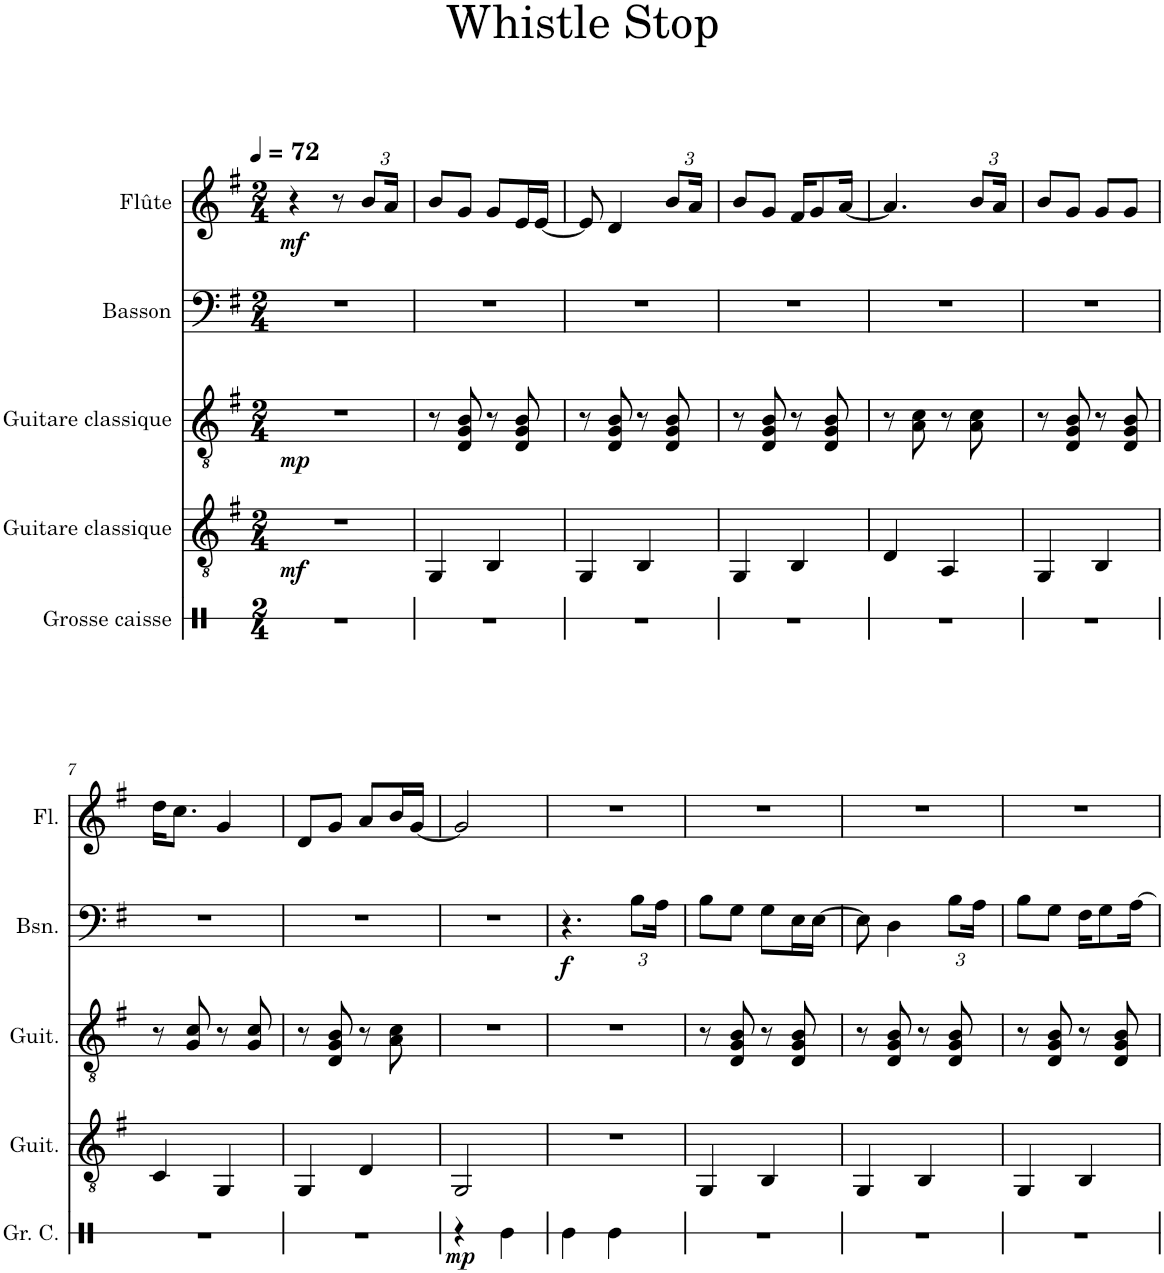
**kern	**dynam	**kern	**dynam	**kern	**dynam	**kern	**dynam	**kern	**dynam
*part5	*part5	*part4	*part4	*part3	*part3	*part2	*part2	*part1	*part1
*staff5	*staff5	*staff4	*staff4	*staff3	*staff3	*staff2	*staff2	*staff1	*staff1
*I"Grosse caisse	*	*I"Guitare classique	*	*I"Guitare classique	*	*I"Basson	*	*I"Flûte	*
*I'Gr. C.	*	*I'Guit.	*	*I'Guit.	*	*I'Bsn.	*	*I'Fl.	*
*stria1	*	*	*	*	*	*	*	*	*
*clefX	*	*clefGv2	*	*clefGv2	*	*clefF4	*	*clefG2	*
*k[]	*	*k[f#]	*	*k[f#]	*	*k[f#]	*	*k[f#]	*
*M2/4	*	*M2/4	*	*M2/4	*	*M2/4	*	*M2/4	*
*MM72	*	*MM72	*	*MM72	*	*MM72	*	*MM72	*
=1	=1	=1	=1	=1	=1	=1	=1	=1	=1
!	!	!	!LO:DY:b	!	!LO:DY:b	!	!	!	!LO:DY:b
2r	.	2r	mf	2r	mp	2r	.	4r	mf
.	.	.	.	.	.	.	.	8r	.
*	*	*	*	*	*	*	*	*Xbrackettup	*
.	.	.	.	.	.	.	.	12b/L	.
.	.	.	.	.	.	.	.	24a/Jk	.
=2	=2	=2	=2	=2	=2	=2	=2	=2	=2
2r	.	4GG/	.	8r	.	2r	.	8b/L	.
.	.	.	.	8D/ 8G/ 8B/	.	.	.	8g/J	.
.	.	4BB/	.	8r	.	.	.	8g/L	.
.	.	.	.	8D/ 8G/ 8B/	.	.	.	16e/L	.
.	.	.	.	.	.	.	.	[16e/JJ	.
=3	=3	=3	=3	=3	=3	=3	=3	=3	=3
2r	.	4GG/	.	8r	.	2r	.	8e/]	.
.	.	.	.	8D/ 8G/ 8B/	.	.	.	4d/	.
.	.	4BB/	.	8r	.	.	.	.	.
.	.	.	.	8D/ 8G/ 8B/	.	.	.	12b/L	.
.	.	.	.	.	.	.	.	24a/Jk	.
=4	=4	=4	=4	=4	=4	=4	=4	=4	=4
2r	.	4GG/	.	8r	.	2r	.	8b/L	.
.	.	.	.	8D/ 8G/ 8B/	.	.	.	8g/J	.
.	.	4BB/	.	8r	.	.	.	16f#/KL	.
.	.	.	.	.	.	.	.	8g/	.
.	.	.	.	8D/ 8G/ 8B/	.	.	.	.	.
.	.	.	.	.	.	.	.	[16a/Jk	.
=5	=5	=5	=5	=5	=5	=5	=5	=5	=5
2r	.	4D/	.	8r	.	2r	.	4.a/]	.
.	.	.	.	8A\ 8c\	.	.	.	.	.
.	.	4AA/	.	8r	.	.	.	.	.
.	.	.	.	8A\ 8c\	.	.	.	12b/L	.
.	.	.	.	.	.	.	.	24a/Jk	.
=6	=6	=6	=6	=6	=6	=6	=6	=6	=6
2r	.	4GG/	.	8r	.	2r	.	8b/L	.
.	.	.	.	8D/ 8G/ 8B/	.	.	.	8g/J	.
.	.	4BB/	.	8r	.	.	.	8g/L	.
.	.	.	.	8D/ 8G/ 8B/	.	.	.	8g/J	.
!!LO:LB:g=z
=7	=7	=7	=7	=7	=7	=7	=7	=7	=7
2r	.	4C/	.	8r	.	2r	.	16dd\KL	.
.	.	.	.	.	.	.	.	8.cc\J	.
.	.	.	.	8G/ 8c/	.	.	.	.	.
.	.	4GG/	.	8r	.	.	.	4g/	.
.	.	.	.	8G/ 8c/	.	.	.	.	.
=8	=8	=8	=8	=8	=8	=8	=8	=8	=8
2r	.	4GG/	.	8r	.	2r	.	8d/L	.
.	.	.	.	8D/ 8G/ 8B/	.	.	.	8g/J	.
.	.	4D/	.	8r	.	.	.	8a/L	.
.	.	.	.	8A\ 8c\	.	.	.	16b/L	.
.	.	.	.	.	.	.	.	[16g/JJ	.
=9	=9	=9	=9	=9	=9	=9	=9	=9	=9
!	!LO:DY:b	!	!	!	!	!	!	!	!
4r	mp	2GG/	.	2r	.	2r	.	2g/]	.
4Re\	.	.	.	.	.	.	.	.	.
=10	=10	=10	=10	=10	=10	=10	=10	=10	=10
!	!	!	!	!	!	!	!LO:DY:b	!	!
4Re\	.	2r	.	2r	.	4.r	f	2r	.
4Re\	.	.	.	.	.	.	.	.	.
*	*	*	*	*	*	*Xbrackettup	*	*	*
.	.	.	.	.	.	12B\L	.	.	.
.	.	.	.	.	.	24A\Jk	.	.	.
=11	=11	=11	=11	=11	=11	=11	=11	=11	=11
2r	.	4GG/	.	8r	.	8B\L	.	2r	.
.	.	.	.	8D/ 8G/ 8B/	.	8G\J	.	.	.
.	.	4BB/	.	8r	.	8G\L	.	.	.
.	.	.	.	8D/ 8G/ 8B/	.	16E\L	.	.	.
.	.	.	.	.	.	[16E\JJ	.	.	.
=12	=12	=12	=12	=12	=12	=12	=12	=12	=12
2r	.	4GG/	.	8r	.	8E\]	.	2r	.
.	.	.	.	8D/ 8G/ 8B/	.	4D\	.	.	.
.	.	4BB/	.	8r	.	.	.	.	.
.	.	.	.	8D/ 8G/ 8B/	.	12B\L	.	.	.
.	.	.	.	.	.	24A\Jk	.	.	.
=13	=13	=13	=13	=13	=13	=13	=13	=13	=13
2r	.	4GG/	.	8r	.	8B\L	.	2r	.
.	.	.	.	8D/ 8G/ 8B/	.	8G\J	.	.	.
.	.	4BB/	.	8r	.	16F#\KL	.	.	.
.	.	.	.	.	.	8G\	.	.	.
.	.	.	.	8D/ 8G/ 8B/	.	.	.	.	.
.	.	.	.	.	.	[16A\Jk	.	.	.
=	=	=	=	=	=	=	=	=	=
*-	*-	*-	*-	*-	*-	*-	*-	*-	*-
